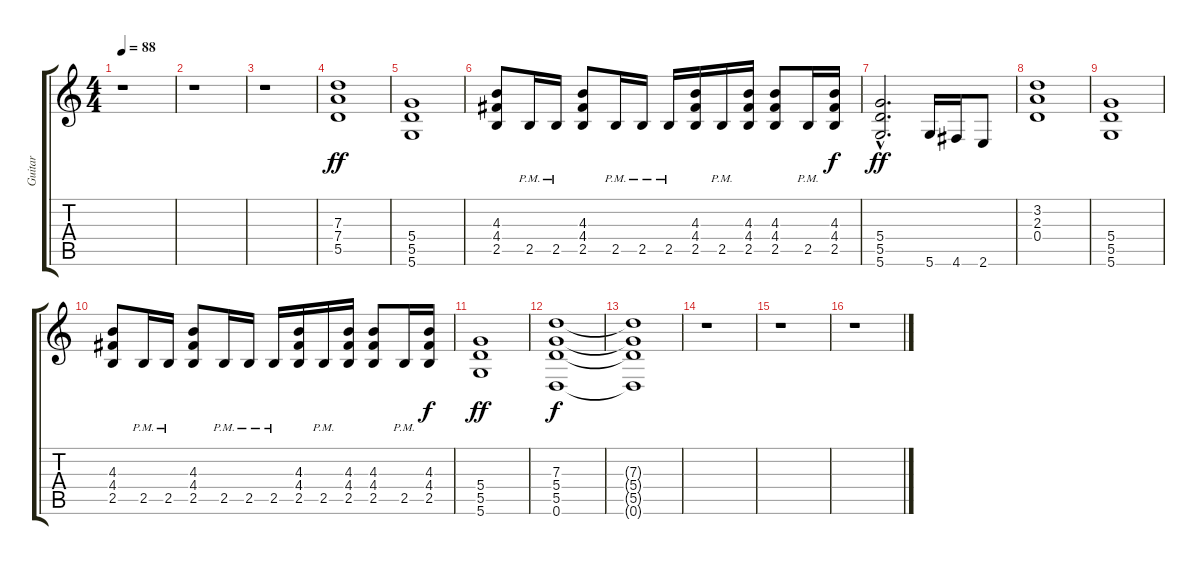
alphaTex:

\track ("Guitar" "Guitar") {instrument distortionguitar}
\staff {score tabs}
\tuning (E4 B3 G3 D3 A2 D2) {hide}
\ts (4 4)
\tempo 88
\clef g2
\ks c
r.1{dy ff instrument distortionguitar} |
r.1 |
r.1 |
(7.3 7.4 5.5).1 |
(5.4 5.5 5.6).1 |
(4.3 4.4 2.5).8 2.5{pm}.16{instrument electricguitarmuted} 2.5{pm}.16 (4.3 4.4 2.5).8{instrument distortionguitar} 2.5{pm}.16{instrument electricguitarmuted} 2.5{pm}.16 2.5{pm}.16 (4.3 4.4 2.5).16{instrument distortionguitar} 2.5{pm}.16 (4.3 4.4 2.5).16 (4.3 4.4 2.5).8 2.5{pm}.16 (4.3 4.4 2.5).16{dy f} |
(5.4{hac} 5.5{hac} 5.6{hac}).2{d dy ff} 5.6.16{instrument electricguitarmuted} 4.6.16 2.6.8 |
(3.2 2.3 0.4).1{instrument distortionguitar} |
(5.4 5.5 5.6).1 |
(4.3 4.4 2.5).8 2.5{pm}.16{instrument electricguitarmuted} 2.5{pm}.16 (4.3 4.4 2.5).8{instrument distortionguitar} 2.5{pm}.16{instrument electricguitarmuted} 2.5{pm}.16 2.5{pm}.16 (4.3 4.4 2.5).16{instrument distortionguitar} 2.5{pm}.16 (4.3 4.4 2.5).16 (4.3 4.4 2.5).8 2.5{pm}.16 (4.3 4.4 2.5).16{dy f} |
(5.4 5.5 5.6).1{dy ff} |
(7.3 5.4 5.5 0.6).1{dy f} |
(7.3{t} 5.4{t} 5.5{t} 0.6{t}).1 |
r.1 |
r.1 |
r.1
